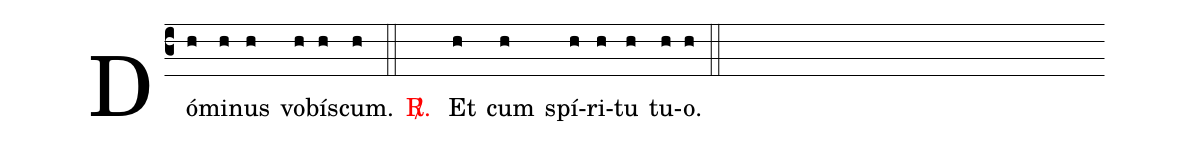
%%
(c3) Dó(h)mi(h)nus(h) vo(h)bí(h)scum.(h) (::)<v>\red{\Rbar. }</v>() Et(h) cum(h) spí(h)ri(h)tu(h) tu(h)o.(h) (::)
